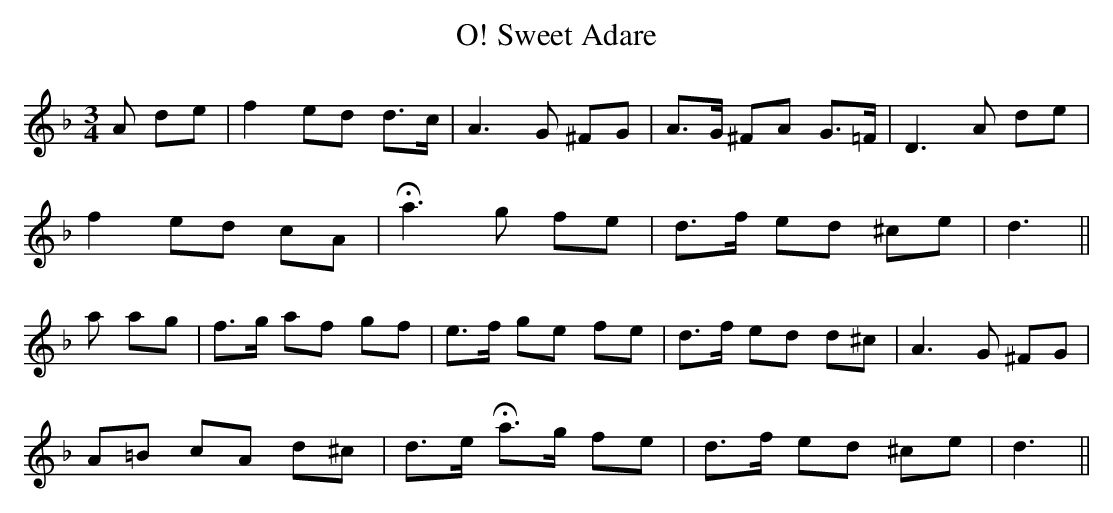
X:1
T: O! Sweet Adare
M: 3/4
L: 1/8
K: Dm
A de|f2 ed d>c|A3 G ^FG|A>G ^FA G>=F|D3 A de|
f2 ed cA|Ha3 g fe|d>f ed ^ce|d3||
a ag|f>g af gf|e>f ge fe|d>f ed d^c|A3 G ^FG|
A=B cA d^c|d>e Ha>g fe|d>f ed ^ce|d3||
